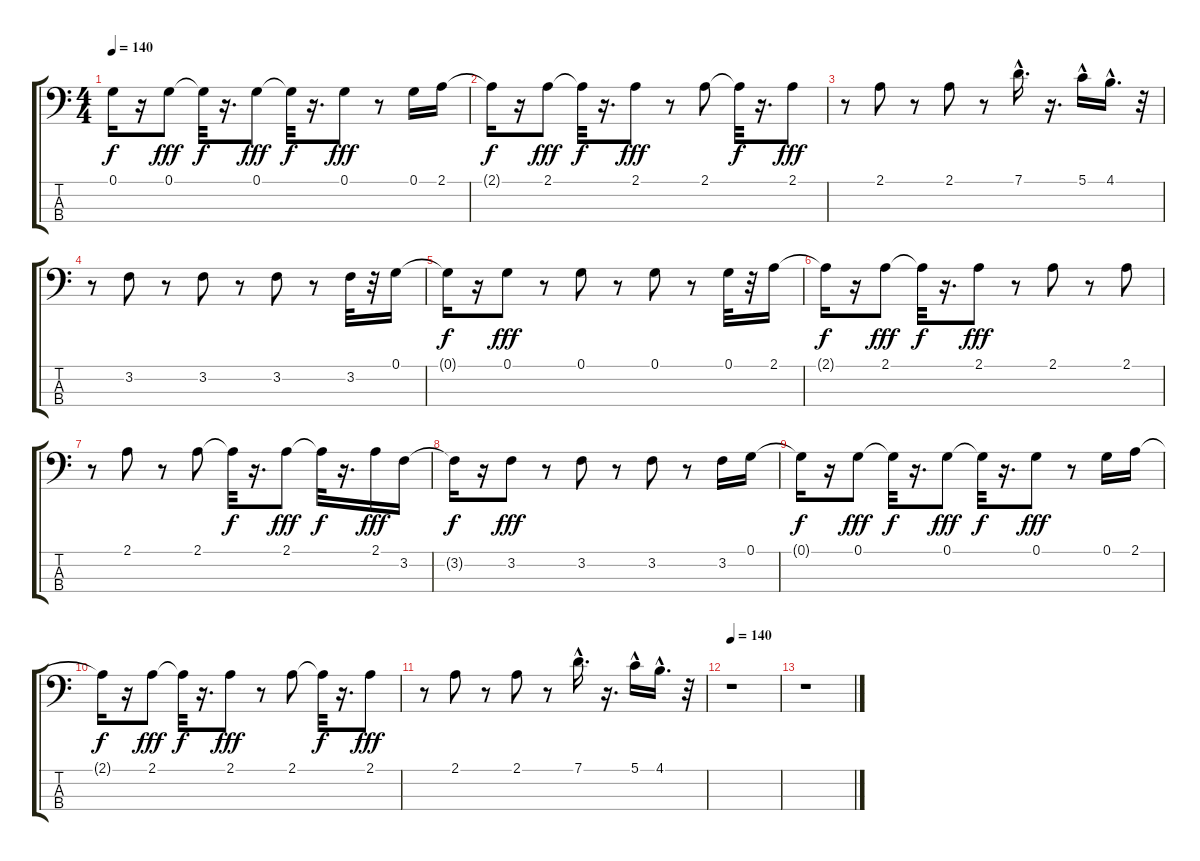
\track "" {instrument synthbass2}
\staff {score tabs}
\tuning (G2 D2 A1 E1) {hide}
\ts (4 4)
\tempo 140
\clef f4
\ks c
0.1{t}.16{dy f} r.16 0.1.8{dy fff} 0.1{t}.32{dy f} r.16{d} 0.1.8{dy fff} 0.1{t}.32{dy f} r.16{d} 0.1.8{dy fff} r.8 0.1.16 2.1.16 |
2.1{t}.16{dy f} r.16 2.1.8{dy fff} 2.1{t}.32{dy f} r.16{d} 2.1.8{dy fff} r.8 2.1.8 2.1{t}.32{dy f} r.16{d} 2.1.8{dy fff} |
r.8 2.1.8 r.8 2.1.8 r.8 7.1{hac}.16{d} r.16{d} 5.1{hac}.16 4.1{hac}.16{d} r.32 |
r.8 3.2.8 r.8 3.2.8 r.8 3.2.8 r.8 3.2.32 r.32 0.1.16 |
0.1{t}.16{dy f} r.16 0.1.8{dy fff} r.8 0.1.8 r.8 0.1.8 r.8 0.1.32 r.32 2.1.16 |
2.1{t}.16{dy f} r.16 2.1.8{dy fff} 2.1{t}.32{dy f} r.16{d} 2.1.8{dy fff} r.8 2.1.8 r.8 2.1.8 |
r.8 2.1.8 r.8 2.1.8 2.1{t}.32{dy f} r.16{d} 2.1.8{dy fff} 2.1{t}.32{dy f} r.16{d} 2.1.16{dy fff} 3.2.16 |
3.2{t}.16{dy f} r.16 3.2.8{dy fff} r.8 3.2.8 r.8 3.2.8 r.8 3.2.16 0.1.16 |
0.1{t}.16{dy f} r.16 0.1.8{dy fff} 0.1{t}.32{dy f} r.16{d} 0.1.8{dy fff} 0.1{t}.32{dy f} r.16{d} 0.1.8{dy fff} r.8 0.1.16 2.1.16 |
2.1{t}.16{dy f} r.16 2.1.8{dy fff} 2.1{t}.32{dy f} r.16{d} 2.1.8{dy fff} r.8 2.1.8 2.1{t}.32{dy f} r.16{d} 2.1.8{dy fff} |
r.8 2.1.8 r.8 2.1.8 r.8 7.1{hac}.16{d} r.16{d} 5.1{hac}.16 4.1{hac}.16{d} r.32 |
\tempo 140
r.1 |
r.1
